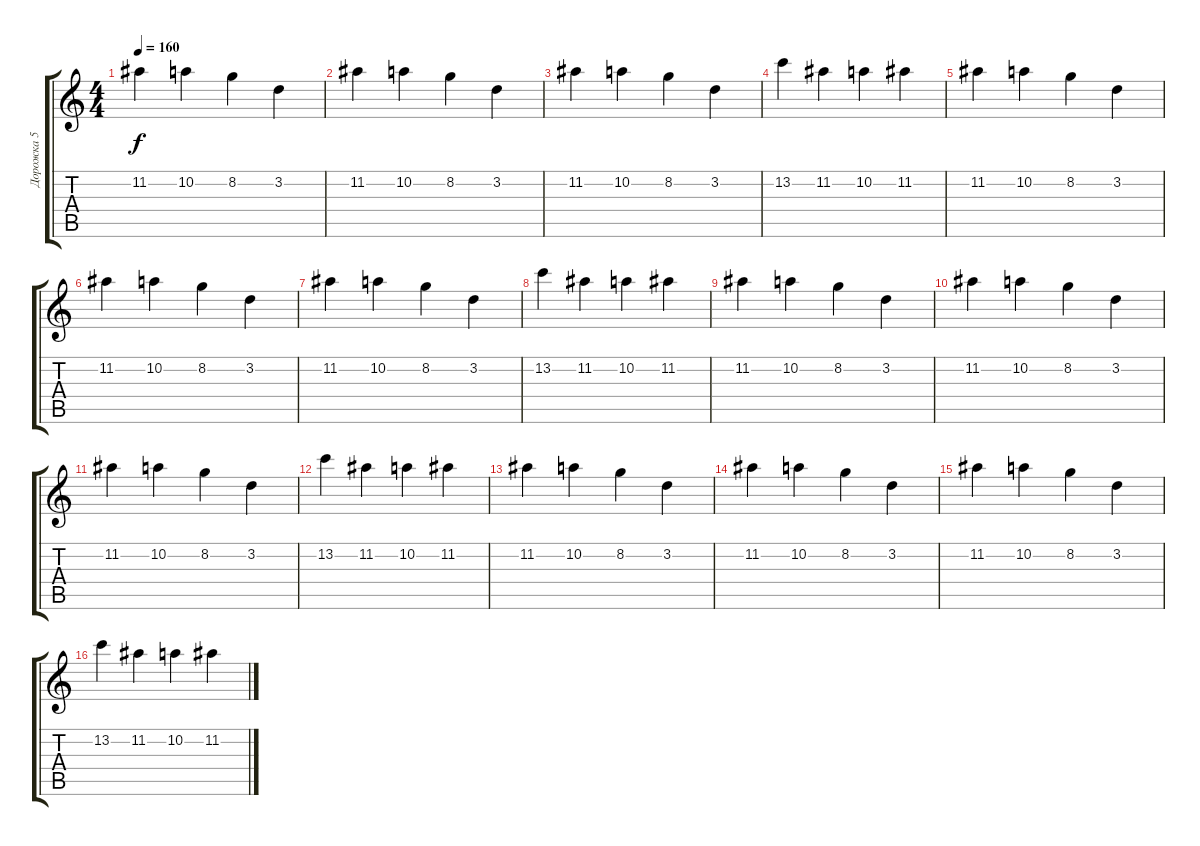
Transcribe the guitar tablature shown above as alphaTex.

\track ("Дорожка 5" "Дорожка 5") {instrument acousticguitarsteel}
\staff {score tabs}
\tuning (E4 B3 G3 D3 A2 D2) {hide}
\ts (4 4)
\tempo 160
\clef g2
\ks c
11.2.4{dy f} 10.2.4 8.2.4 3.2.4 |
11.2.4 10.2.4 8.2.4 3.2.4 |
11.2.4 10.2.4 8.2.4 3.2.4 |
13.2.4 11.2.4 10.2.4 11.2.4 |
11.2.4 10.2.4 8.2.4 3.2.4 |
11.2.4 10.2.4 8.2.4 3.2.4 |
11.2.4 10.2.4 8.2.4 3.2.4 |
13.2.4 11.2.4 10.2.4 11.2.4 |
11.2.4 10.2.4 8.2.4 3.2.4 |
11.2.4 10.2.4 8.2.4 3.2.4 |
11.2.4 10.2.4 8.2.4 3.2.4 |
13.2.4 11.2.4 10.2.4 11.2.4 |
11.2.4 10.2.4 8.2.4 3.2.4 |
11.2.4 10.2.4 8.2.4 3.2.4 |
11.2.4 10.2.4 8.2.4 3.2.4 |
13.2.4 11.2.4 10.2.4 11.2.4
